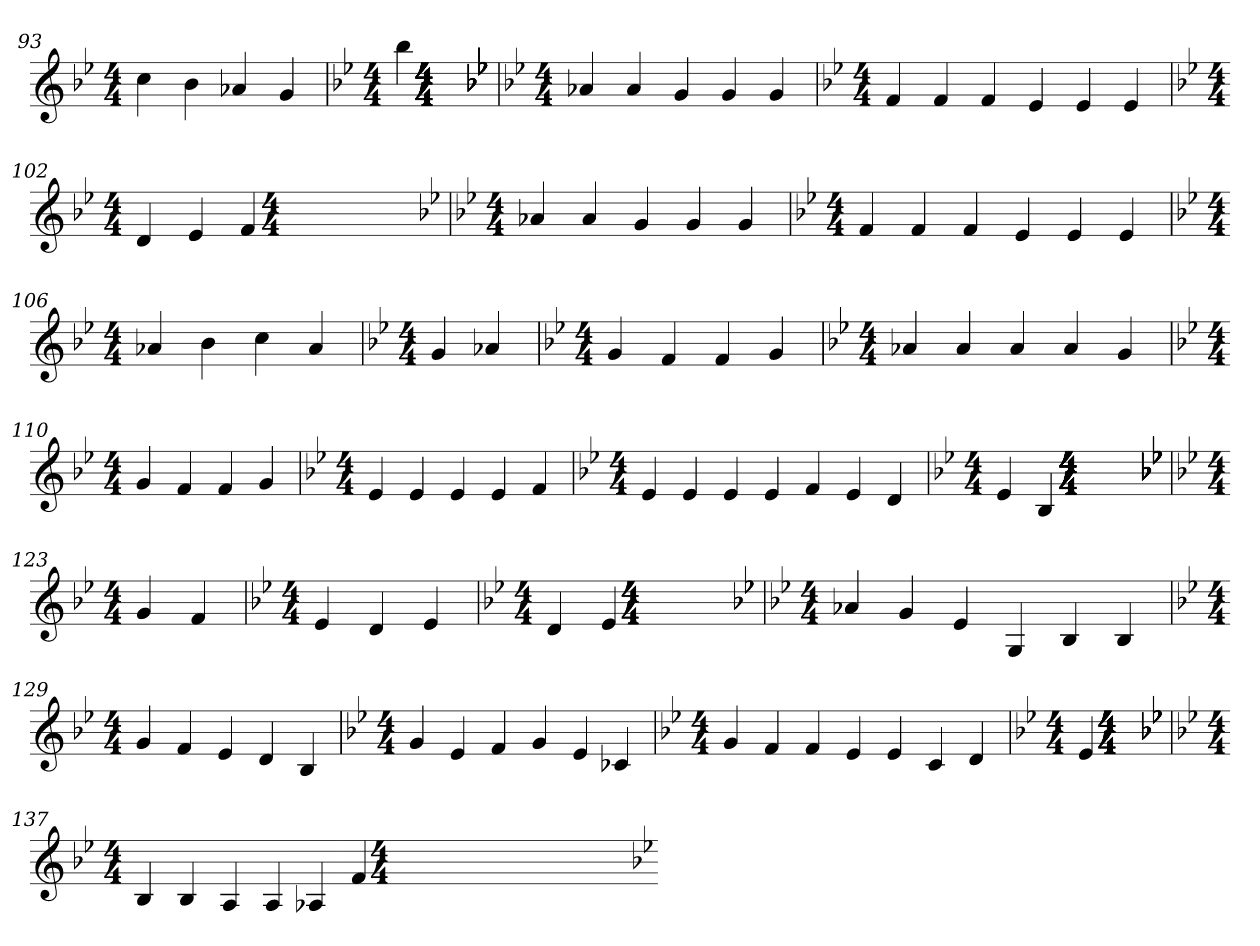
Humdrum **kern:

**kern
*part1
*staff1
*k[b-e-]
*B-:
*M4/4
=93
4cc
4b-
4a-
4g
=94
*k[b-e-]
*B-:
*M4/4
4bb-
*k[b-e-]
*B-:
*M4/4
*k[b-e-]
*B-:
*M4/4
*k[b-e-]
*B-:
*M4/4
*k[b-e-]
*B-:
*M4/4
*k[b-e-]
*B-:
*M4/4
=100
*k[b-e-]
*B-:
*M4/4
4a-
4a-
4g
4g
4g
=101
*k[b-e-]
*B-:
*M4/4
4f
4f
4f
4e-
4e-
4e-
=102
*k[b-e-]
*B-:
*M4/4
4d
4e-
4f
*k[b-e-]
*B-:
*M4/4
=104
*k[b-e-]
*B-:
*M4/4
4a-
4a-
4g
4g
4g
=105
*k[b-e-]
*B-:
*M4/4
4f
4f
4f
4e-
4e-
4e-
=106
*k[b-e-]
*B-:
*M4/4
4a-
4b-
4cc
4a-
=107
*k[b-e-]
*B-:
*M4/4
4g
4a-
=108
*k[b-e-]
*B-:
*M4/4
4g
4f
4f
4g
=109
*k[b-e-]
*B-:
*M4/4
4a-
4a-
4a-
4a-
4g
=110
*k[b-e-]
*B-:
*M4/4
4g
4f
4f
4g
=111
*k[b-e-]
*B-:
*M4/4
4e-
4e-
4e-
4e-
4f
=112
*k[b-e-]
*B-:
*M4/4
4e-
4e-
4e-
4e-
4f
4e-
4d
=113
*k[b-e-]
*B-:
*M4/4
4e-
4B-
*k[b-e-]
*B-:
*M4/4
*k[b-e-]
*B-:
*M4/4
*k[b-e-]
*B-:
*M4/4
*k[b-e-]
*B-:
*M4/4
*k[b-e-]
*B-:
*M4/4
*k[b-e-]
*B-:
*M4/4
*k[b-e-]
*B-:
*M4/4
*k[b-e-]
*B-:
*M4/4
*k[b-e-]
*B-:
*M4/4
=123
*k[b-e-]
*B-:
*M4/4
4g
4f
=124
*k[b-e-]
*B-:
*M4/4
4e-
4d
4e-
=125
*k[b-e-]
*B-:
*M4/4
4d
4e-
*k[b-e-]
*B-:
*M4/4
*k[b-e-]
*B-:
*M4/4
=128
*k[b-e-]
*B-:
*M4/4
4a-
4g
4e-
4G
4B-
4B-
=129
*k[b-e-]
*B-:
*M4/4
4g
4f
4e-
4d
4B-
=130
*k[b-e-]
*B-:
*M4/4
4g
4e-
4f
4g
4e-
4c-X
=131
*k[b-e-]
*B-:
*M4/4
4g
4f
4f
4e-
4e-
4c
4d
=132
*k[b-e-]
*B-:
*M4/4
4e-
*k[b-e-]
*B-:
*M4/4
*k[b-e-]
*B-:
*M4/4
*k[b-e-]
*B-:
*M4/4
*k[b-e-]
*B-:
*M4/4
=137
*k[b-e-]
*B-:
*M4/4
4B-
4B-
4A
4A
4A-X
4f
*k[b-e-]
*B-:
*M4/4
=-
*-
